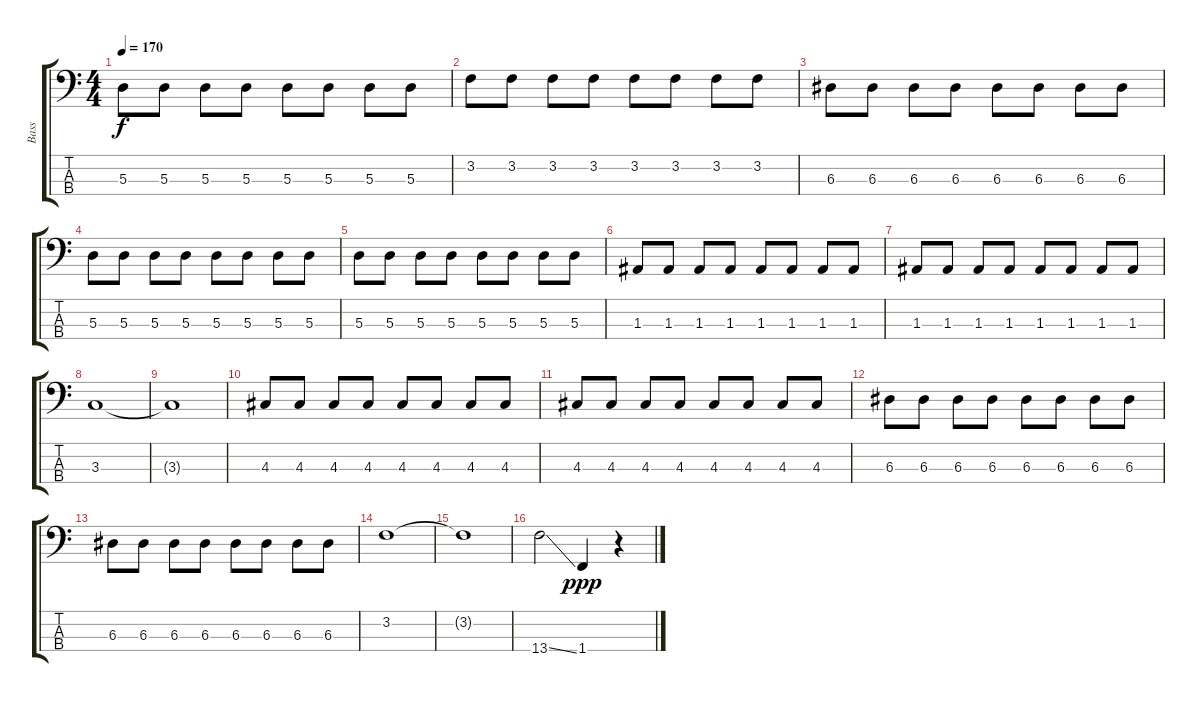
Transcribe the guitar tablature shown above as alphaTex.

\track ("Bass" "Bass") {instrument electricbassfinger}
\staff {score tabs}
\tuning (G2 D2 A1 E1) {hide}
\ts (4 4)
\tempo 170
\clef f4
\ks c
5.3.8{dy f} 5.3.8 5.3.8 5.3.8 5.3.8 5.3.8 5.3.8 5.3.8 |
3.2.8 3.2.8 3.2.8 3.2.8 3.2.8 3.2.8 3.2.8 3.2.8 |
6.3.8 6.3.8 6.3.8 6.3.8 6.3.8 6.3.8 6.3.8 6.3.8 |
5.3.8 5.3.8 5.3.8 5.3.8 5.3.8 5.3.8 5.3.8 5.3.8 |
5.3.8 5.3.8 5.3.8 5.3.8 5.3.8 5.3.8 5.3.8 5.3.8 |
1.3.8 1.3.8 1.3.8 1.3.8 1.3.8 1.3.8 1.3.8 1.3.8 |
1.3.8 1.3.8 1.3.8 1.3.8 1.3.8 1.3.8 1.3.8 1.3.8 |
3.3.1 |
3.3{t}.1 |
4.3.8 4.3.8 4.3.8 4.3.8 4.3.8 4.3.8 4.3.8 4.3.8 |
4.3.8 4.3.8 4.3.8 4.3.8 4.3.8 4.3.8 4.3.8 4.3.8 |
6.3.8 6.3.8 6.3.8 6.3.8 6.3.8 6.3.8 6.3.8 6.3.8 |
6.3.8 6.3.8 6.3.8 6.3.8 6.3.8 6.3.8 6.3.8 6.3.8 |
3.2.1 |
3.2{t}.1 |
13.4{ss}.2 1.4.4{dy ppp} r.4
